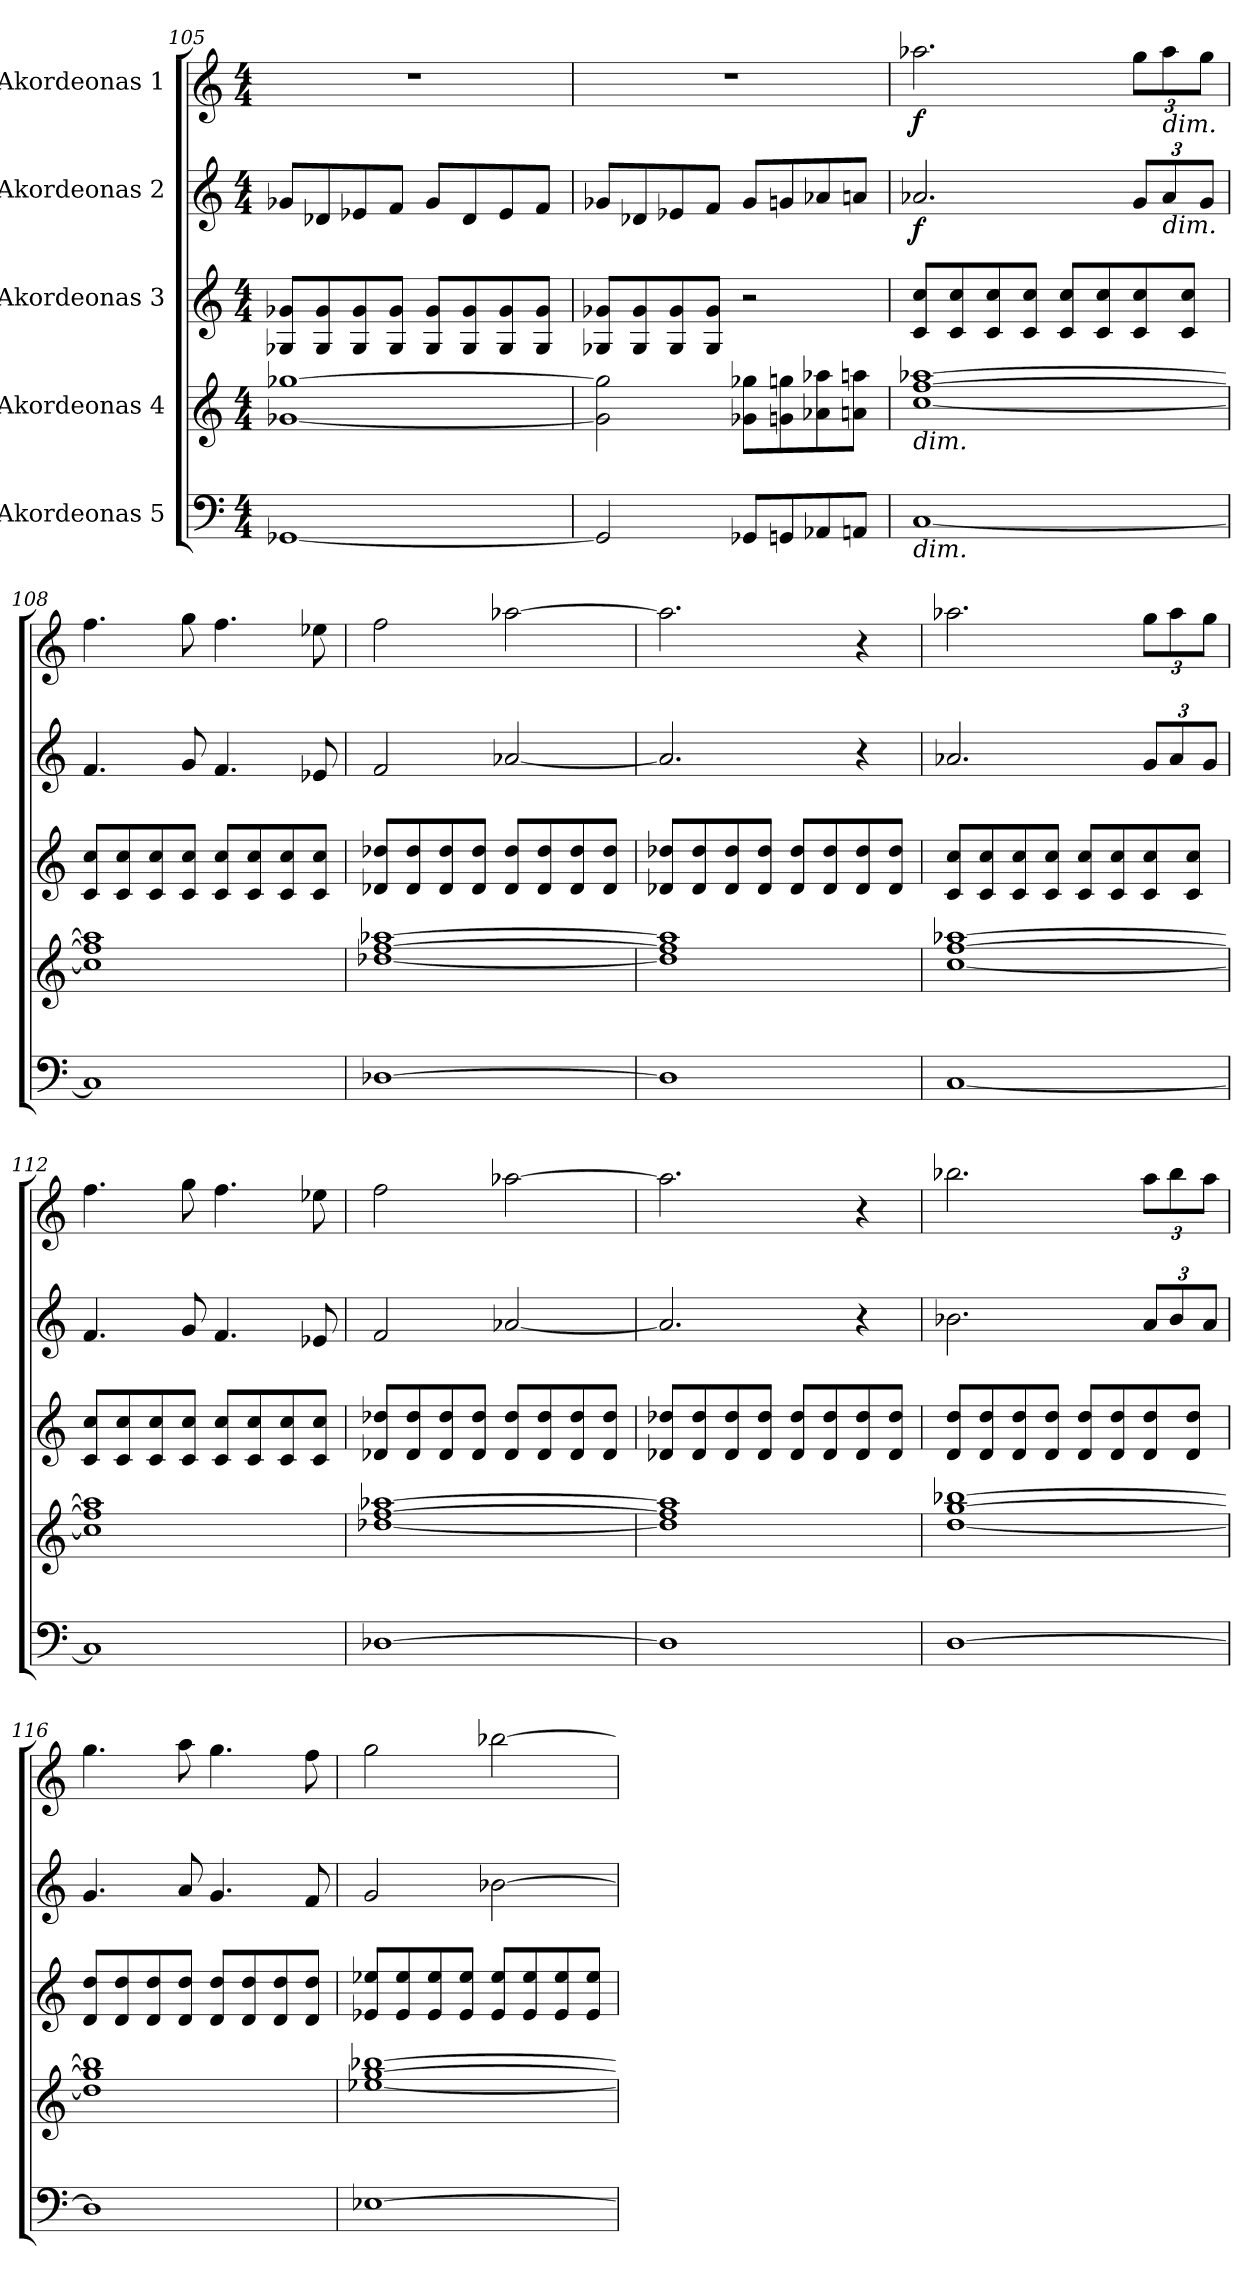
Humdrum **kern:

**kern	**kern	**kern	**kern	**dynam	**kern	**dynam
*part5	*part4	*part3	*part2	*part2	*part1	*part1
*staff5	*staff4	*staff3	*staff2	*staff2	*staff1	*staff1
*I"Akordeonas 5	*I"Akordeonas 4	*I"Akordeonas 3	*I"Akordeonas 2	*	*I"Akordeonas 1	*
!!LO:LB:g=z
*clefF4	*clefG2	*clefG2	*clefG2	*	*clefG2	*
*k[]	*k[]	*k[]	*k[]	*	*k[]	*
*M4/4	*M4/4	*M4/4	*M4/4	*	*M4/4	*
=105	=105	=105	=105	=105	=105	=105
[1GG-X	[1g-X [1gg-X	8G-X/ 8g-X/L	8g-X/L	.	1r	.
.	.	8G-/ 8g-/	8d-X/	.	.	.
.	.	8G-/ 8g-/	8e-X/	.	.	.
.	.	8G-/ 8g-/J	8f/J	.	.	.
.	.	8G-/ 8g-/L	8g-/L	.	.	.
.	.	8G-/ 8g-/	8d-/	.	.	.
.	.	8G-/ 8g-/	8e-/	.	.	.
.	.	8G-/ 8g-/J	8f/J	.	.	.
=106	=106	=106	=106	=106	=106	=106
2GG-/]	2g-\] 2gg-\]	8G-X/ 8g-X/L	8g-X/L	.	1r	.
.	.	8G-/ 8g-/	8d-X/	.	.	.
.	.	8G-/ 8g-/	8e-X/	.	.	.
.	.	8G-/ 8g-/J	8f/J	.	.	.
8GG-X/L	8g-X\ 8gg-X\L	2r	8g-/L	.	.	.
8GGn/	8gn\ 8ggn\	.	8gn/	.	.	.
8AA-X/	8a-X\ 8aa-X\	.	8a-X/	.	.	.
8AAn/J	8an\ 8aan\J	.	8an/J	.	.	.
=107	=107	=107	=107	=107	=107	=107
!	!LO:TX:b:i:t=dim.	!	!	!	!	!
!LO:TX:b:i:t=dim.	!	!	!	!	!	!
!	!	!	!	!LO:DY:b	!	!LO:DY:b
[1C	[1cc [1ff [1aa-X	8c/ 8cc/L	2.a-X/	f	2.aa-X\	f
.	.	8c/ 8cc/	.	.	.	.
.	.	8c/ 8cc/	.	.	.	.
.	.	8c/ 8cc/J	.	.	.	.
.	.	8c/ 8cc/L	.	.	.	.
.	.	8c/ 8cc/	.	.	.	.
*	*	*	*Xbrackettup	*	*Xbrackettup	*
.	.	8c/ 8cc/	12g/L	.	12gg\L	.
!	!	!	!	!	!LO:TX:b:i:t=dim.	!
!	!	!	!LO:TX:b:i:t=dim.	!	!	!
.	.	.	12a-/	.	12aa-\	.
.	.	8c/ 8cc/J	.	.	.	.
.	.	.	12g/J	.	12gg\J	.
!!LO:PB:g=z
=108	=108	=108	=108	=108	=108	=108
1C]	1cc] 1ff] 1aa-]	8c/ 8cc/L	4.f/	.	4.ff\	.
.	.	8c/ 8cc/	.	.	.	.
.	.	8c/ 8cc/	.	.	.	.
.	.	8c/ 8cc/J	8g/	.	8gg\	.
.	.	8c/ 8cc/L	4.f/	.	4.ff\	.
.	.	8c/ 8cc/	.	.	.	.
.	.	8c/ 8cc/	.	.	.	.
.	.	8c/ 8cc/J	8e-X/	.	8ee-X\	.
=109	=109	=109	=109	=109	=109	=109
[1D-X	[1dd-X [1ff [1aa-X	8d-X/ 8dd-X/L	2f/	.	2ff\	.
.	.	8d-/ 8dd-/	.	.	.	.
.	.	8d-/ 8dd-/	.	.	.	.
.	.	8d-/ 8dd-/J	.	.	.	.
.	.	8d-/ 8dd-/L	[2a-X/	.	[2aa-X\	.
.	.	8d-/ 8dd-/	.	.	.	.
.	.	8d-/ 8dd-/	.	.	.	.
.	.	8d-/ 8dd-/J	.	.	.	.
=110	=110	=110	=110	=110	=110	=110
1D-]	1dd-] 1ff] 1aa-]	8d-X/ 8dd-X/L	2.a-/]	.	2.aa-\]	.
.	.	8d-/ 8dd-/	.	.	.	.
.	.	8d-/ 8dd-/	.	.	.	.
.	.	8d-/ 8dd-/J	.	.	.	.
.	.	8d-/ 8dd-/L	.	.	.	.
.	.	8d-/ 8dd-/	.	.	.	.
.	.	8d-/ 8dd-/	4r	.	4r	.
.	.	8d-/ 8dd-/J	.	.	.	.
=111	=111	=111	=111	=111	=111	=111
[1C	[1cc [1ff [1aa-X	8c/ 8cc/L	2.a-X/	.	2.aa-X\	.
.	.	8c/ 8cc/	.	.	.	.
.	.	8c/ 8cc/	.	.	.	.
.	.	8c/ 8cc/J	.	.	.	.
.	.	8c/ 8cc/L	.	.	.	.
.	.	8c/ 8cc/	.	.	.	.
.	.	8c/ 8cc/	12g/L	.	12gg\L	.
.	.	.	12a-/	.	12aa-\	.
.	.	8c/ 8cc/J	.	.	.	.
.	.	.	12g/J	.	12gg\J	.
!!LO:LB:g=z
=112	=112	=112	=112	=112	=112	=112
1C]	1cc] 1ff] 1aa-]	8c/ 8cc/L	4.f/	.	4.ff\	.
.	.	8c/ 8cc/	.	.	.	.
.	.	8c/ 8cc/	.	.	.	.
.	.	8c/ 8cc/J	8g/	.	8gg\	.
.	.	8c/ 8cc/L	4.f/	.	4.ff\	.
.	.	8c/ 8cc/	.	.	.	.
.	.	8c/ 8cc/	.	.	.	.
.	.	8c/ 8cc/J	8e-X/	.	8ee-X\	.
=113	=113	=113	=113	=113	=113	=113
[1D-X	[1dd-X [1ff [1aa-X	8d-X/ 8dd-X/L	2f/	.	2ff\	.
.	.	8d-/ 8dd-/	.	.	.	.
.	.	8d-/ 8dd-/	.	.	.	.
.	.	8d-/ 8dd-/J	.	.	.	.
.	.	8d-/ 8dd-/L	[2a-X/	.	[2aa-X\	.
.	.	8d-/ 8dd-/	.	.	.	.
.	.	8d-/ 8dd-/	.	.	.	.
.	.	8d-/ 8dd-/J	.	.	.	.
=114	=114	=114	=114	=114	=114	=114
1D-]	1dd-] 1ff] 1aa-]	8d-X/ 8dd-X/L	2.a-/]	.	2.aa-\]	.
.	.	8d-/ 8dd-/	.	.	.	.
.	.	8d-/ 8dd-/	.	.	.	.
.	.	8d-/ 8dd-/J	.	.	.	.
.	.	8d-/ 8dd-/L	.	.	.	.
.	.	8d-/ 8dd-/	.	.	.	.
.	.	8d-/ 8dd-/	4r	.	4r	.
.	.	8d-/ 8dd-/J	.	.	.	.
=115	=115	=115	=115	=115	=115	=115
[1D	[1dd [1gg [1bb-X	8d/ 8dd/L	2.b-X\	.	2.bb-X\	.
.	.	8d/ 8dd/	.	.	.	.
.	.	8d/ 8dd/	.	.	.	.
.	.	8d/ 8dd/J	.	.	.	.
.	.	8d/ 8dd/L	.	.	.	.
.	.	8d/ 8dd/	.	.	.	.
.	.	8d/ 8dd/	12a/L	.	12aa\L	.
.	.	.	12b-/	.	12bb-\	.
.	.	8d/ 8dd/J	.	.	.	.
.	.	.	12a/J	.	12aa\J	.
!!LO:PB:g=z
=116	=116	=116	=116	=116	=116	=116
1D]	1dd] 1gg] 1bb-]	8d/ 8dd/L	4.g/	.	4.gg\	.
.	.	8d/ 8dd/	.	.	.	.
.	.	8d/ 8dd/	.	.	.	.
.	.	8d/ 8dd/J	8a/	.	8aa\	.
.	.	8d/ 8dd/L	4.g/	.	4.gg\	.
.	.	8d/ 8dd/	.	.	.	.
.	.	8d/ 8dd/	.	.	.	.
.	.	8d/ 8dd/J	8f/	.	8ff\	.
=117	=117	=117	=117	=117	=117	=117
[1E-X	[1ee-X [1gg [1bb-X	8e-X/ 8ee-X/L	2g/	.	2gg\	.
.	.	8e-/ 8ee-/	.	.	.	.
.	.	8e-/ 8ee-/	.	.	.	.
.	.	8e-/ 8ee-/J	.	.	.	.
.	.	8e-/ 8ee-/L	[2b-X\	.	[2bb-X\	.
.	.	8e-/ 8ee-/	.	.	.	.
.	.	8e-/ 8ee-/	.	.	.	.
.	.	8e-/ 8ee-/J	.	.	.	.
=	=	=	=	=	=	=
*-	*-	*-	*-	*-	*-	*-
